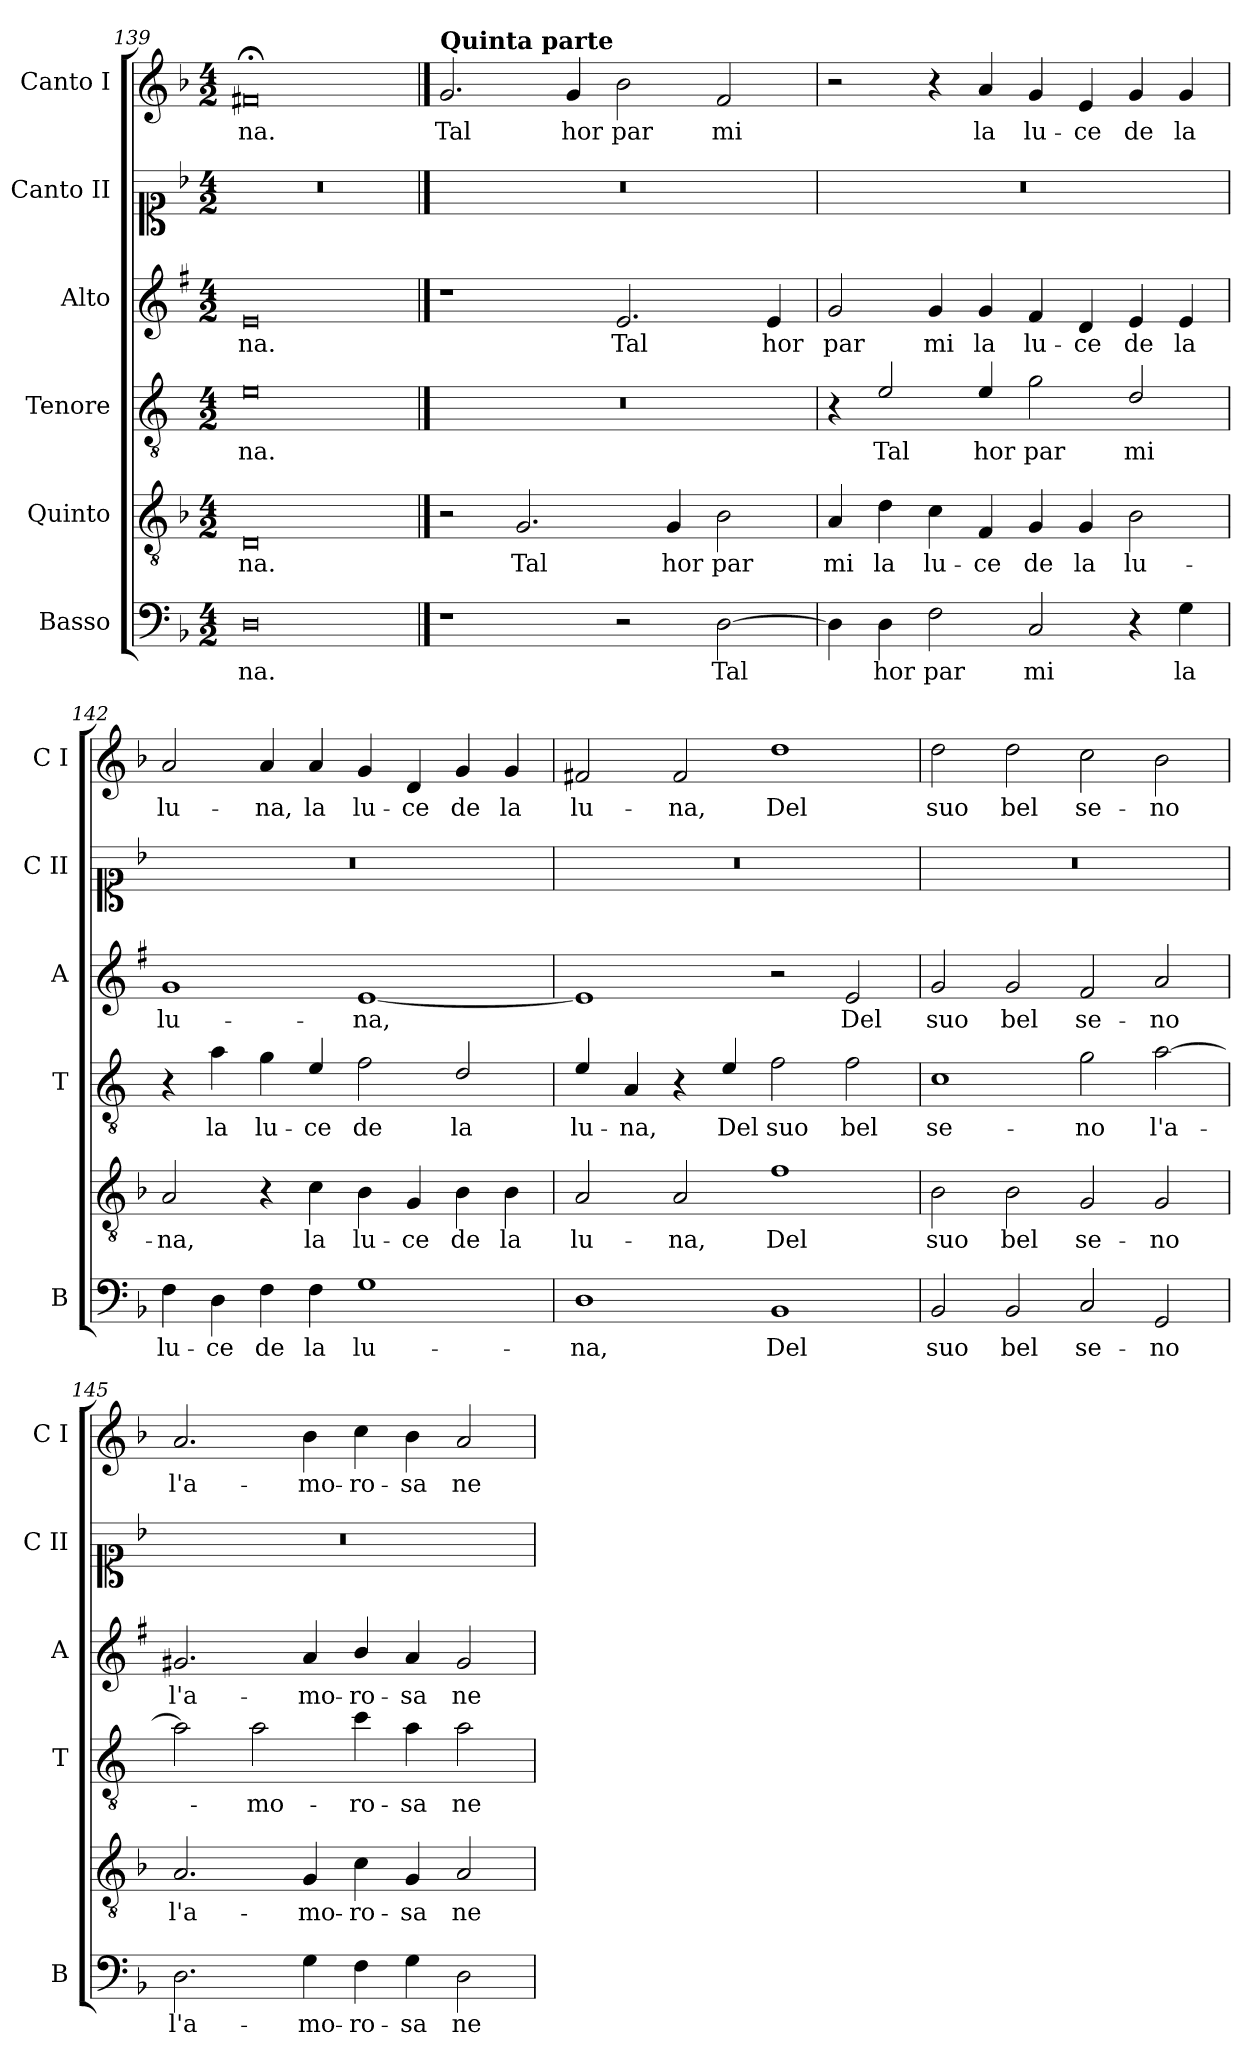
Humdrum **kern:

**kern	**text	**kern	**text	**kern	**text	**kern	**text	**kern	**kern	**text
*part6	*part6	*part5	*part5	*part4	*part4	*part3	*part3	*part2	*part1	*part1
*staff6	*staff6	*staff5	*staff5	*staff4	*staff4	*staff3	*staff3	*staff2	*staff1	*staff1
*I"Basso	*	*I"Quinto	*	*I"Tenore	*	*I"Alto	*	*I"Canto II	*I"Canto I	*
*I'B	*	*	*	*I'T	*	*I'A	*	*I'C II	*I'C I	*
*clefF4	*	*clefGv2	*	*clefGv2	*	*clefG2	*	*clefC1	*clefG2	*
*	*	*	*	*ITrd4c7	*	*ITrd1c2	*	*	*	*
*k[b-]	*	*k[b-]	*	*k[b-]	*	*k[b-]	*	*k[b-]	*k[b-]	*
*F:	*	*F:	*	*F:	*	*F:	*	*F:	*F:	*
*M4/2	*	*M4/2	*	*M4/2	*	*M4/2	*	*M4/2	*M4/2	*
=139	=139	=139	=139	=139	=139	=139	=139	=139	=139	=139
!	!LO:LY:b	!	!LO:LY:b	!	!LO:LY:b	!	!LO:LY:b	!	!	!LO:LY:b
0D	-na.	0D	-na.	0A	-na.	0d	-na.	0r	0f#X;<	-na.
==140	==140	==140	==140	==140	==140	==140	==140	==140	==140	==140
!	!	!	!	!	!	!	!	!	!LO:TX:a:B:t=Quinta parte	!
!	!	!	!	!	!	!	!	!	!	!LO:LY:b
1r	.	2r	.	0r	.	1r	.	0r	2.g/	Tal
!	!	!	!LO:LY:b	!	!	!	!	!	!	!
.	.	2.G/	Tal	.	.	.	.	.	.	.
!	!	!	!	!	!	!	!	!	!	!LO:LY:b
.	.	.	.	.	.	.	.	.	4g/	hor
!	!	!	!	!	!	!	!LO:LY:b	!	!	!LO:LY:b
2r	.	.	.	.	.	2.d/	Tal	.	2b-\	par
!	!	!	!LO:LY:b	!	!	!	!	!	!	!
.	.	4G/	hor	.	.	.	.	.	.	.
!	!LO:LY:b	!	!LO:LY:b	!	!	!	!	!	!	!LO:LY:b
[2D\	Tal	2B-\	par	.	.	.	.	.	2f/	mi
!	!	!	!	!	!	!	!LO:LY:b	!	!	!
.	.	.	.	.	.	4d/	hor	.	.	.
!!LO:PB:g=z
=141	=141	=141	=141	=141	=141	=141	=141	=141	=141	=141
!	!	!	!LO:LY:b	!	!	!	!LO:LY:b	!	!	!
4D\]	.	4A/	mi	4r	.	2f/	par	0r	2r	.
!	!LO:LY:b	!	!LO:LY:b	!	!LO:LY:b	!	!	!	!	!
4D\	hor	4d\	la	2A/	Tal	.	.	.	.	.
!	!LO:LY:b	!	!LO:LY:b	!	!	!	!LO:LY:b	!	!	!
2F\	par	4c\	lu-	.	.	4f/	mi	.	4r	.
!	!	!	!LO:LY:b	!	!LO:LY:b	!	!LO:LY:b	!	!	!LO:LY:b
.	.	4F/	-ce	4A/	hor	4f/	la	.	4a/	la
!	!LO:LY:b	!	!LO:LY:b	!	!LO:LY:b	!	!LO:LY:b	!	!	!LO:LY:b
2C/	mi	4G/	de	2c\	par	4e/	lu-	.	4g/	lu-
!	!	!	!LO:LY:b	!	!	!	!LO:LY:b	!	!	!LO:LY:b
.	.	4G/	la	.	.	4c/	-ce	.	4e/	-ce
!	!	!	!LO:LY:b	!	!LO:LY:b	!	!LO:LY:b	!	!	!LO:LY:b
4r	.	2B-\	lu-	2G/	mi	4d/	de	.	4g/	de
!	!LO:LY:b	!	!	!	!	!	!LO:LY:b	!	!	!LO:LY:b
4G\	la	.	.	.	.	4d/	la	.	4g/	la
=142	=142	=142	=142	=142	=142	=142	=142	=142	=142	=142
!	!LO:LY:b	!	!LO:LY:b	!	!	!	!LO:LY:b	!	!	!LO:LY:b
4F\	lu-	2A/	-na,	4r	.	1f	lu-	0r	2a/	lu-
!	!LO:LY:b	!	!	!	!LO:LY:b	!	!	!	!	!
4D\	-ce	.	.	4d\	la	.	.	.	.	.
!	!LO:LY:b	!	!	!	!LO:LY:b	!	!	!	!	!LO:LY:b
4F\	de	4r	.	4c\	lu-	.	.	.	4a/	-na,
!	!LO:LY:b	!	!LO:LY:b	!	!LO:LY:b	!	!	!	!	!LO:LY:b
4F\	la	4c\	la	4A/	-ce	.	.	.	4a/	la
!	!LO:LY:b	!	!LO:LY:b	!	!LO:LY:b	!	!LO:LY:b	!	!	!LO:LY:b
1G	lu-	4B-\	lu-	2B-\	de	[1d	-na,	.	4g/	lu-
!	!	!	!LO:LY:b	!	!	!	!	!	!	!LO:LY:b
.	.	4G/	-ce	.	.	.	.	.	4d/	-ce
!	!	!	!LO:LY:b	!	!LO:LY:b	!	!	!	!	!LO:LY:b
.	.	4B-\	de	2G/	la	.	.	.	4g/	de
!	!	!	!LO:LY:b	!	!	!	!	!	!	!LO:LY:b
.	.	4B-\	la	.	.	.	.	.	4g/	la
=143	=143	=143	=143	=143	=143	=143	=143	=143	=143	=143
!	!LO:LY:b	!	!LO:LY:b	!	!LO:LY:b	!	!	!	!	!LO:LY:b
1D	-na,	2A/	lu-	4A/	lu-	1d]	.	0r	2f#X/	lu-
!	!	!	!	!	!LO:LY:b	!	!	!	!	!
.	.	.	.	4D/	-na,	.	.	.	.	.
!	!	!	!LO:LY:b	!	!	!	!	!	!	!LO:LY:b
.	.	2A/	-na,	4r	.	.	.	.	2f#/	-na,
!	!	!	!	!	!LO:LY:b	!	!	!	!	!
.	.	.	.	4A/	Del	.	.	.	.	.
!	!LO:LY:b	!	!LO:LY:b	!	!LO:LY:b	!	!	!	!	!LO:LY:b
1BB-	Del	1f	Del	2B-\	suo	2r	.	.	1dd	Del
!	!	!	!	!	!LO:LY:b	!	!LO:LY:b	!	!	!
.	.	.	.	2B-\	bel	2d/	Del	.	.	.
=144	=144	=144	=144	=144	=144	=144	=144	=144	=144	=144
!	!LO:LY:b	!	!LO:LY:b	!	!LO:LY:b	!	!LO:LY:b	!	!	!LO:LY:b
2BB-/	suo	2B-\	suo	1F	se-	2f/	suo	0r	2dd\	suo
!	!LO:LY:b	!	!LO:LY:b	!	!	!	!LO:LY:b	!	!	!LO:LY:b
2BB-/	bel	2B-\	bel	.	.	2f/	bel	.	2dd\	bel
!	!LO:LY:b	!	!LO:LY:b	!	!LO:LY:b	!	!LO:LY:b	!	!	!LO:LY:b
2C/	se-	2G/	se-	2c\	-no	2e/	se-	.	2cc\	se-
!	!LO:LY:b	!	!LO:LY:b	!	!LO:LY:b	!	!LO:LY:b	!	!	!LO:LY:b
2GG/	-no	2G/	-no	[2d\	l'a-	2g/	-no	.	2b-\	-no
!!LO:LB:g=z
=145	=145	=145	=145	=145	=145	=145	=145	=145	=145	=145
!	!LO:LY:b	!	!LO:LY:b	!	!	!	!LO:LY:b	!	!	!LO:LY:b
2.D\	l'a-	2.A/	l'a-	2d\]	.	2.f#X/	l'a-	0r	2.a/	l'a-
!	!	!	!	!	!LO:LY:b	!	!	!	!	!
.	.	.	.	2d\	-mo-	.	.	.	.	.
!	!LO:LY:b	!	!LO:LY:b	!	!	!	!LO:LY:b	!	!	!LO:LY:b
4G\	-mo-	4G/	-mo-	.	.	4g/	-mo-	.	4b-\	-mo-
!	!LO:LY:b	!	!LO:LY:b	!	!LO:LY:b	!	!LO:LY:b	!	!	!LO:LY:b
4F\	-ro-	4c\	-ro-	4f\	-ro-	4a/	-ro-	.	4cc\	-ro-
!	!LO:LY:b	!	!LO:LY:b	!	!LO:LY:b	!	!LO:LY:b	!	!	!LO:LY:b
4G\	-sa	4G/	-sa	4d\	-sa	4g/	-sa	.	4b-\	-sa
!	!LO:LY:b	!	!LO:LY:b	!	!LO:LY:b	!	!LO:LY:b	!	!	!LO:LY:b
2D\	ne-	2A/	ne-	2d\	ne-	2f#/	ne-	.	2a/	ne-
=	=	=	=	=	=	=	=	=	=	=
*-	*-	*-	*-	*-	*-	*-	*-	*-	*-	*-
